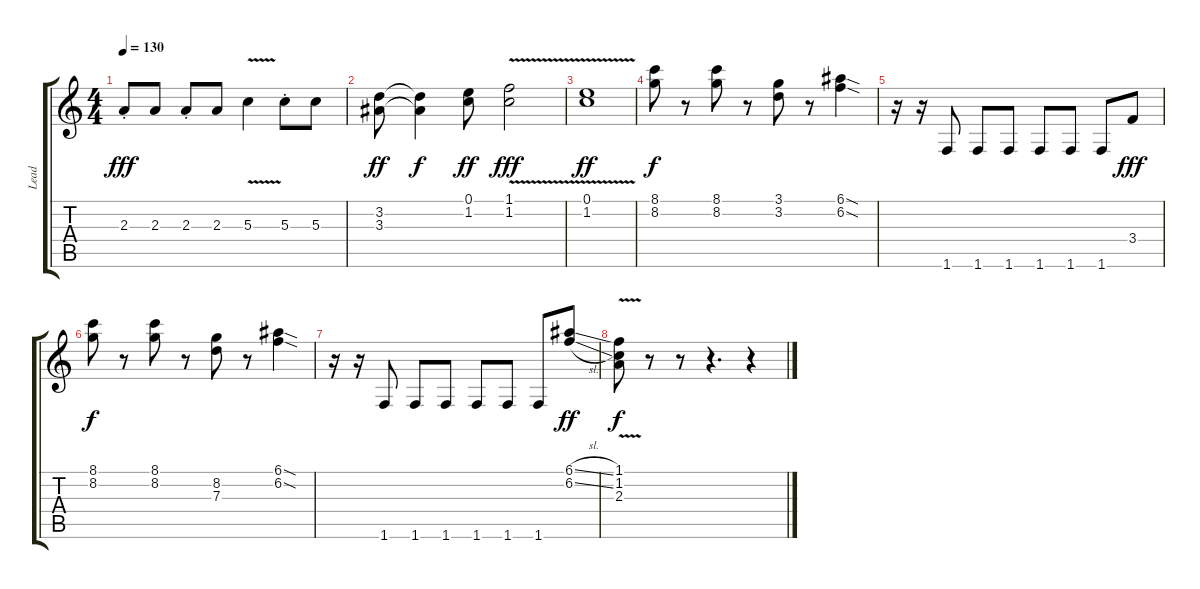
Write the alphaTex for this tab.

\track ("Lead" "Lead") {instrument acousticguitarnylon}
\staff {score tabs}
\tuning (E4 B3 G3 D3 A2 E2) {hide}
\ts (4 4)
\tempo 130
\clef g2
\ks c
2.3{st}.8{dy fff} 2.3.8 2.3{st}.8 2.3.8 5.3{v}.4 5.3{st}.8 5.3.8 |
(3.2 3.3).8{dy ff} (3.2{t} 3.3{t}).4{dy f} (0.1 1.2).8{dy ff} (1.1{v} 1.2{v}).2{dy fff} |
(0.1{v} 1.2{v}).1{dy ff} |
(8.1 8.2).8{dy f} r.8 (8.1 8.2).8 r.8 (3.1 3.2).8 r.8 (6.1{sod} 6.2{sod}).4 |
r.16 r.16 1.6.8 1.6.8 1.6.8 1.6.8 1.6.8 1.6.8 3.4.8{dy fff} |
(8.1 8.2).8{dy f} r.8 (8.1 8.2).8 r.8 (8.2 7.3).8 r.8 (6.1{sod} 6.2{sod}).4 |
r.16 r.16 1.6.8 1.6.8 1.6.8 1.6.8 1.6.8 1.6.8 (6.1{sl} 6.2{sl}).8{dy ff} |
(1.1{v} 1.2{v} 2.3).8{dy f} r.8 r.8 r.4{d} r.4
